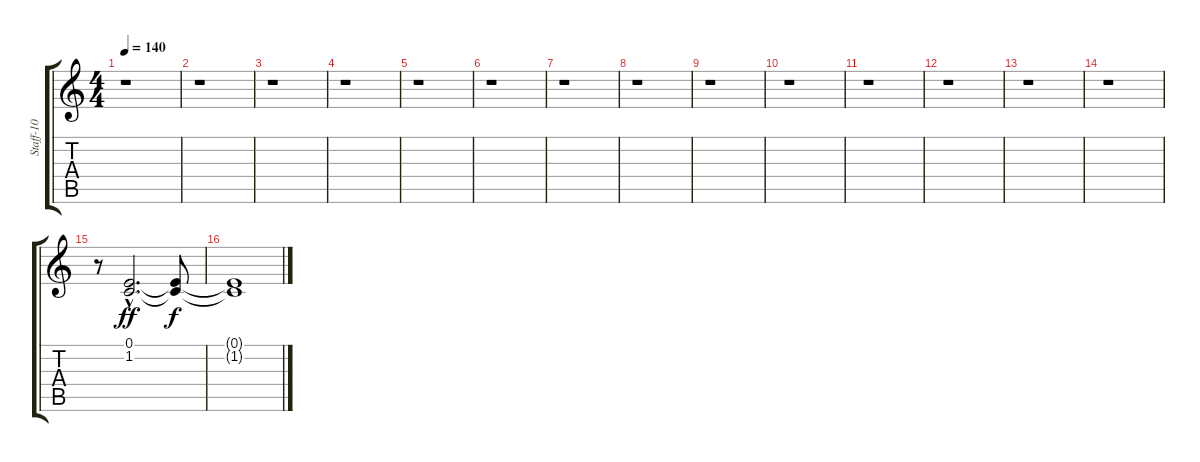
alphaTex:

\track ("Staff-10" "Staff-10") {instrument stringensemble2}
\staff {score tabs}
\tuning (E4 B3 G3 D3 A2 E2) {hide}
\ts (4 4)
\tempo 140
\clef g2
\ks c
r.1{dy ff} |
r.1 |
r.1 |
r.1 |
r.1 |
r.1 |
r.1 |
r.1 |
r.1 |
r.1 |
r.1 |
r.1 |
r.1 |
r.1 |
r.8 (0.1{hac} 1.2{hac}).2{d} (0.1{t} 1.2{t}).8{dy f} |
(0.1{t} 1.2{t}).1
